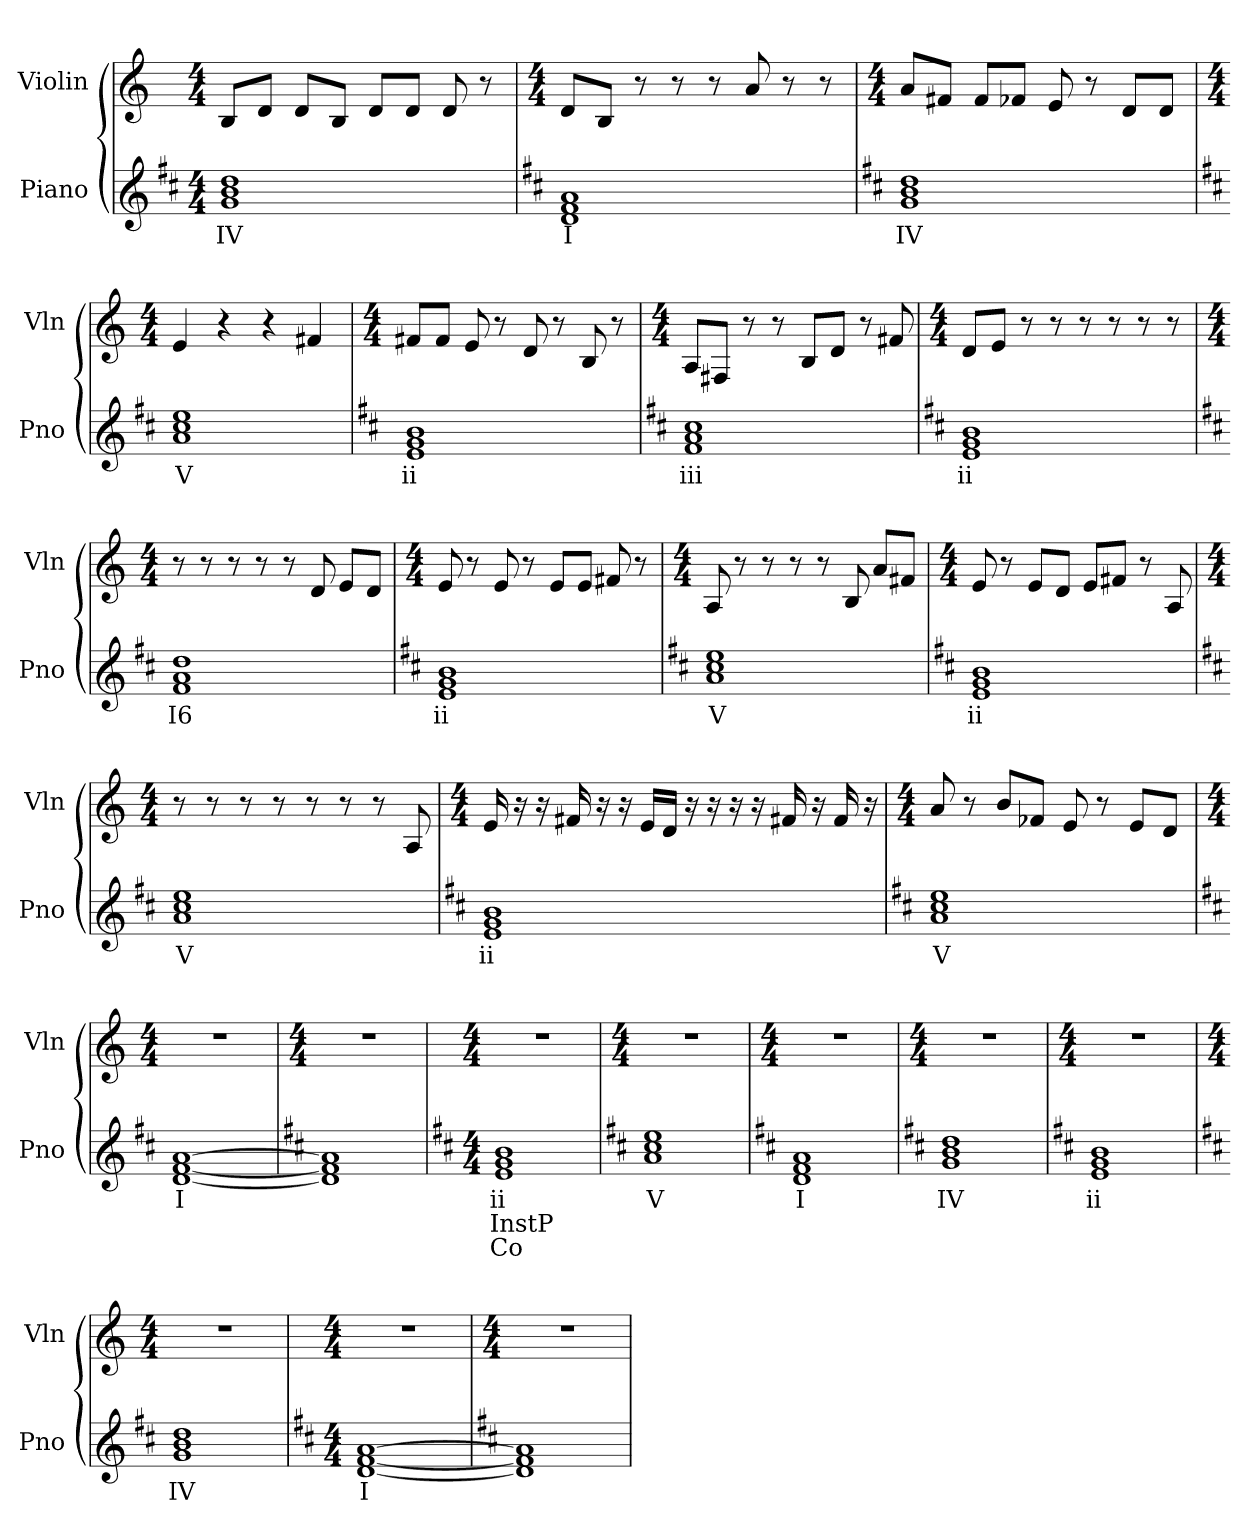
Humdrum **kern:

**kern	**text	**text	**text	**kern
*part2	*part2	*part2	*part2	*part1
*staff2	*staff2	*staff2	*staff2	*staff1
*I"Piano	*	*	*	*I"Violin
*I'Pno	*	*	*	*I'Vln
*k[f#c#]	*	*	*	*
*D:	*	*	*	*
*M4/4	*	*	*	*M4/4
=	=	=	=	=
1g 1b 1dd	IV	.	.	8BL
.	.	.	.	8dJ
.	.	.	.	8dL
.	.	.	.	8BJ
.	.	.	.	8dL
.	.	.	.	8dJ
.	.	.	.	8d
.	.	.	.	8r
=	=	=	=	=
*k[f#c#]	*	*	*	*
*D:	*	*	*	*
*	*	*	*	*M4/4
1d 1f# 1a	I	.	.	8dL
.	.	.	.	8BJ
.	.	.	.	8r
.	.	.	.	8r
.	.	.	.	8r
.	.	.	.	8a
.	.	.	.	8r
.	.	.	.	8r
=	=	=	=	=
*k[f#c#]	*	*	*	*
*D:	*	*	*	*
*	*	*	*	*M4/4
1g 1b 1dd	IV	.	.	8aL
.	.	.	.	8f#XJ
.	.	.	.	8f#L
.	.	.	.	8f-XJ
.	.	.	.	8e
.	.	.	.	8r
.	.	.	.	8dL
.	.	.	.	8dJ
=	=	=	=	=
*k[f#c#]	*	*	*	*
*D:	*	*	*	*
*	*	*	*	*M4/4
1a 1cc# 1ee	V	.	.	4e
.	.	.	.	4r
.	.	.	.	4r
.	.	.	.	4f#X
=	=	=	=	=
*k[f#c#]	*	*	*	*
*D:	*	*	*	*
*	*	*	*	*M4/4
1e 1g 1b	ii	.	.	8f#XL
.	.	.	.	8f#J
.	.	.	.	8e
.	.	.	.	8r
.	.	.	.	8d
.	.	.	.	8r
.	.	.	.	8B
.	.	.	.	8r
=	=	=	=	=
*k[f#c#]	*	*	*	*
*D:	*	*	*	*
*	*	*	*	*M4/4
1f# 1a 1cc#	iii	.	.	8AL
.	.	.	.	8F#XJ
.	.	.	.	8r
.	.	.	.	8r
.	.	.	.	8BL
.	.	.	.	8dJ
.	.	.	.	8r
.	.	.	.	8f#X
=	=	=	=	=
*k[f#c#]	*	*	*	*
*D:	*	*	*	*
*	*	*	*	*M4/4
1e 1g 1b	ii	.	.	8dL
.	.	.	.	8eJ
.	.	.	.	8r
.	.	.	.	8r
.	.	.	.	8r
.	.	.	.	8r
.	.	.	.	8r
.	.	.	.	8r
=	=	=	=	=
*k[f#c#]	*	*	*	*
*D:	*	*	*	*
*	*	*	*	*M4/4
1f# 1a 1dd	I6	.	.	8r
.	.	.	.	8r
.	.	.	.	8r
.	.	.	.	8r
.	.	.	.	8r
.	.	.	.	8d
.	.	.	.	8eL
.	.	.	.	8dJ
=	=	=	=	=
*k[f#c#]	*	*	*	*
*D:	*	*	*	*
*	*	*	*	*M4/4
1e 1g 1b	ii	.	.	8e
.	.	.	.	8r
.	.	.	.	8e
.	.	.	.	8r
.	.	.	.	8eL
.	.	.	.	8eJ
.	.	.	.	8f#X
.	.	.	.	8r
=	=	=	=	=
*k[f#c#]	*	*	*	*
*D:	*	*	*	*
*	*	*	*	*M4/4
1a 1cc# 1ee	V	.	.	8A
.	.	.	.	8r
.	.	.	.	8r
.	.	.	.	8r
.	.	.	.	8r
.	.	.	.	8B
.	.	.	.	8aL
.	.	.	.	8f#XJ
=	=	=	=	=
*k[f#c#]	*	*	*	*
*D:	*	*	*	*
*	*	*	*	*M4/4
1e 1g 1b	ii	.	.	8e
.	.	.	.	8r
.	.	.	.	8eL
.	.	.	.	8dJ
.	.	.	.	8eL
.	.	.	.	8f#XJ
.	.	.	.	8r
.	.	.	.	8A
=	=	=	=	=
*k[f#c#]	*	*	*	*
*D:	*	*	*	*
*	*	*	*	*M4/4
1a 1cc# 1ee	V	.	.	8r
.	.	.	.	8r
.	.	.	.	8r
.	.	.	.	8r
.	.	.	.	8r
.	.	.	.	8r
.	.	.	.	8r
.	.	.	.	8A
=	=	=	=	=
*k[f#c#]	*	*	*	*
*D:	*	*	*	*
*	*	*	*	*M4/4
1e 1g 1b	ii	.	.	16e
.	.	.	.	16r
.	.	.	.	16r
.	.	.	.	16f#X
.	.	.	.	16r
.	.	.	.	16r
.	.	.	.	16eLL
.	.	.	.	16dJJ
.	.	.	.	16r
.	.	.	.	16r
.	.	.	.	16r
.	.	.	.	16r
.	.	.	.	16f#X
.	.	.	.	16r
.	.	.	.	16f#
.	.	.	.	16r
=	=	=	=	=
*k[f#c#]	*	*	*	*
*D:	*	*	*	*
*	*	*	*	*M4/4
1a 1cc# 1ee	V	.	.	8a
.	.	.	.	8r
.	.	.	.	8bL
.	.	.	.	8f-XJ
.	.	.	.	8e
.	.	.	.	8r
.	.	.	.	8eL
.	.	.	.	8dJ
=	=	=	=	=
*k[f#c#]	*	*	*	*
*D:	*	*	*	*
*	*	*	*	*M4/4
[1d [1f# [1a	I	.	.	1r
=	=	=	=	=
*k[f#c#]	*	*	*	*
*D:	*	*	*	*
*	*	*	*	*M4/4
1d] 1f#] 1a]	.	.	.	1r
=	=	=	=	=
*k[f#c#]	*	*	*	*
*D:	*	*	*	*
*M4/4	*	*	*	*M4/4
1e 1g 1b	ii	InstP	Co	1r
=	=	=	=	=
*k[f#c#]	*	*	*	*
*D:	*	*	*	*
*	*	*	*	*M4/4
1a 1cc# 1ee	V	.	.	1r
=	=	=	=	=
*k[f#c#]	*	*	*	*
*D:	*	*	*	*
*	*	*	*	*M4/4
1d 1f# 1a	I	.	.	1r
=	=	=	=	=
*k[f#c#]	*	*	*	*
*D:	*	*	*	*
*	*	*	*	*M4/4
1g 1b 1dd	IV	.	.	1r
=	=	=	=	=
*k[f#c#]	*	*	*	*
*D:	*	*	*	*
*	*	*	*	*M4/4
1e 1g 1b	ii	.	.	1r
=	=	=	=	=
*k[f#c#]	*	*	*	*
*D:	*	*	*	*
*	*	*	*	*M4/4
1g 1b 1dd	IV	.	.	1r
=	=	=	=	=
*k[f#c#]	*	*	*	*
*D:	*	*	*	*
*M4/4	*	*	*	*M4/4
[1d [1f# [1a	I	.	.	1r
=	=	=	=	=
*k[f#c#]	*	*	*	*
*D:	*	*	*	*
*	*	*	*	*M4/4
1d] 1f#] 1a]	.	.	.	1r
=	=	=	=	=
*-	*-	*-	*-	*-
